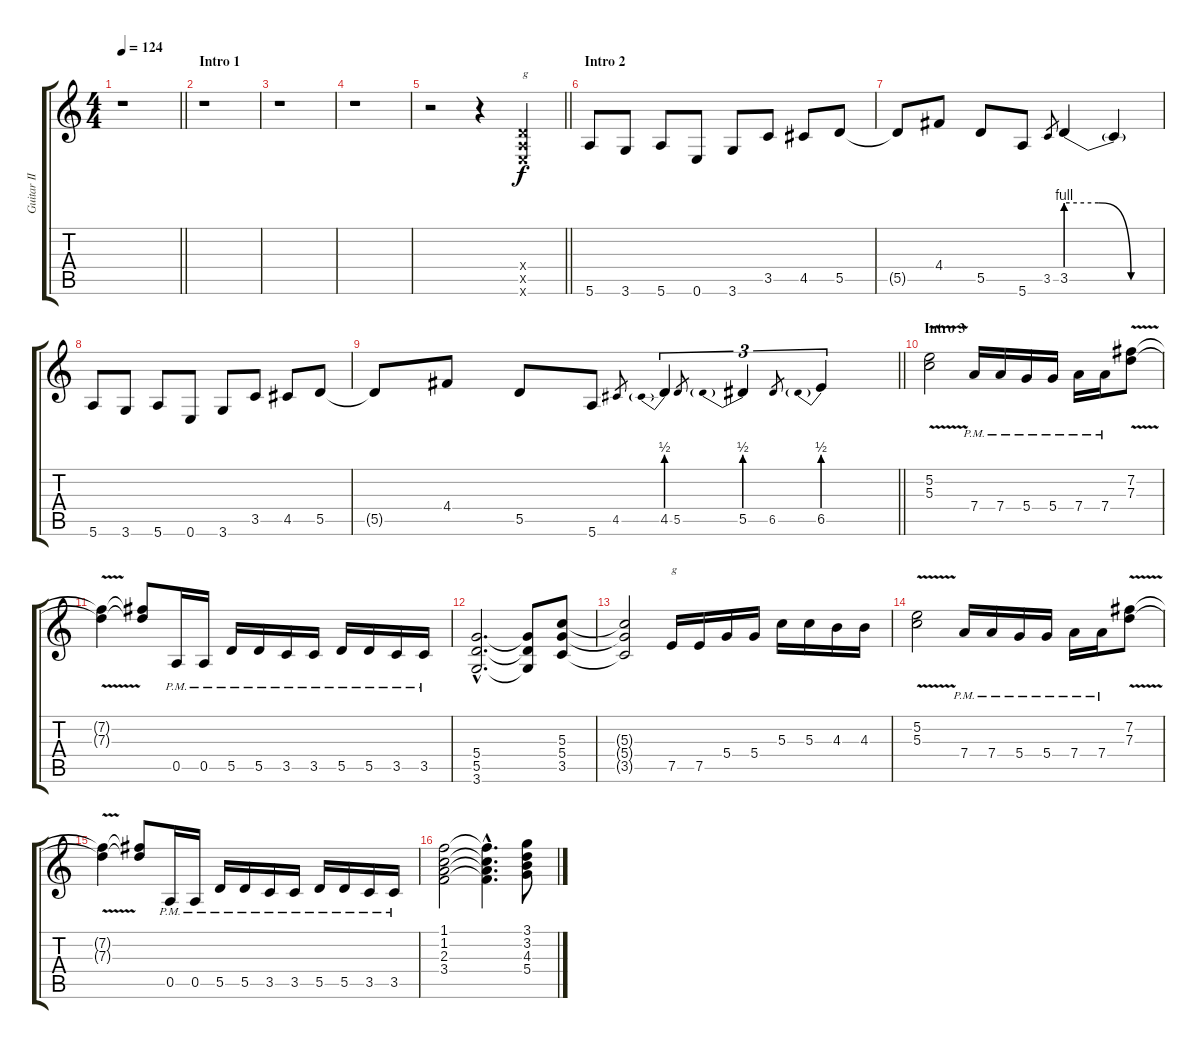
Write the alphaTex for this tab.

\track ("Guitar II" "Guitar II") {instrument distortionguitar}
\staff {score tabs}
\tuning (E4 B3 G3 D3 A2 E2) {hide}
\ts (4 4)
\tempo 124
\clef g2
\barLineRight lightlight
\ks aminor
r.1{dy f instrument distortionguitar} |
\section ("" "Intro 1")
r.1 |
r.1 |
r.1 |
\barLineRight lightlight
r.2 r.4 (0.4{x} 0.5{x} 0.6{x}).4{txt "g"} |
\section ("" "Intro 2")
5.6.8 3.6.8 5.6.8 0.6.8 3.6.8 3.5.8 4.5.8 5.5.8 |
5.5{t}.8 4.4.8 5.5.8 5.6.8 3.5.8{gr} 3.5{be (custom 0 4 20 4 40 0 60 0)}.4 3.5{t}.4 |
5.6.8 3.6.8 5.6.8 0.6.8 3.6.8 3.5.8 4.5.8 5.5.8 |
\barLineRight lightlight
5.5{t}.8 4.4.8 5.5.8 5.6.8 4.5.8{gr} 4.5{be (prebend 0 2 60 2)}.4{tu (3 2)} 5.5.8{gr} 5.5{be (prebend 0 2 60 2)}.4{tu (3 2)} 6.5.8{gr} 6.5{be (prebend 0 2 60 2)}.4{tu (3 2)} |
\section ("" "Intro 3")
(5.2{v} 5.3{v}).2 7.4{pm}.16 7.4{pm}.16 5.4{pm}.16 5.4{pm}.16 7.4{pm}.16 7.4{pm}.16 (7.2{v} 7.3{v}).8 |
(7.2{t} 7.3{t}).4 (7.2{t} 7.3{t}).8 0.5{pm}.16 0.5{pm}.16 5.5{pm}.16 5.5{pm}.16 3.5{pm}.16 3.5{pm}.16 5.5{pm}.16 5.5{pm}.16 3.5{pm}.16 3.5{pm}.16 |
(5.4{hac} 5.5{hac} 3.6{hac}).2{d} (5.4{t} 5.5{t} 3.6{t}).8 (5.3 5.4 3.5).8 |
(5.3{t} 5.4{t} 3.5{t}).2 7.5.16{txt "g"} 7.5.16 5.4.16 5.4.16 5.3.16 5.3.16 4.3.16 4.3.16 |
(5.2{v} 5.3{v}).2 7.4{pm}.16 7.4{pm}.16 5.4{pm}.16 5.4{pm}.16 7.4{pm}.16 7.4{pm}.16 (7.2{v} 7.3{v}).8 |
(7.2{t} 7.3{t}).4 (7.2{t} 7.3{t}).8 0.5{pm}.16 0.5{pm}.16 5.5{pm}.16 5.5{pm}.16 3.5{pm}.16 3.5{pm}.16 5.5{pm}.16 5.5{pm}.16 3.5{pm}.16 3.5{pm}.16 |
(1.1 1.2 2.3 3.4).2 (1.1{hac t} 1.2{hac t} 2.3{hac t} 3.4{hac t}).4{d} (3.1 3.2 4.3 5.4).8
